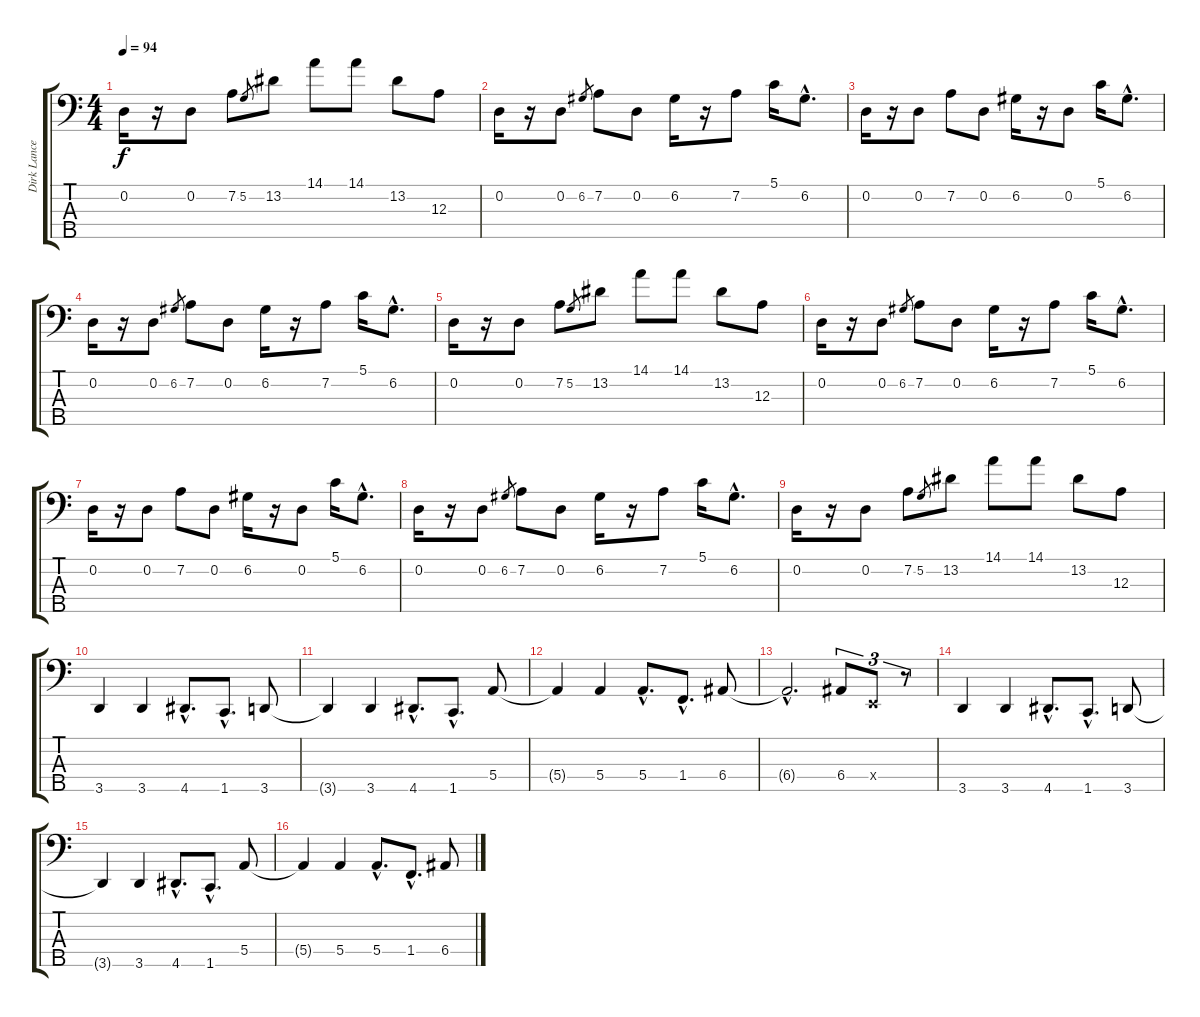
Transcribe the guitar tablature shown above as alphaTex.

\track ("Dirk Lance" "Dirk Lance") {instrument electricbassfinger}
\staff {score tabs}
\tuning (G2 D2 A1 E1 B0) {hide}
\ts (4 4)
\tempo 94
\clef f4
\ks c
0.2.16{dy f} r.16 0.2.8 7.2.8 5.2.8{gr} 13.2.8 14.1.8 14.1.8 13.2.8 12.3.8 |
0.2.16 r.16 0.2.8 6.2.8{gr} 7.2.8 0.2.8 6.2.16 r.16 7.2.8 5.1.16 6.2{hac}.8{d} |
0.2.16 r.16 0.2.8 7.2.8 0.2.8 6.2.16 r.16 0.2.8 5.1.16 6.2{hac}.8{d} |
0.2.16 r.16 0.2.8 6.2.8{gr} 7.2.8 0.2.8 6.2.16 r.16 7.2.8 5.1.16 6.2{hac}.8{d} |
0.2.16 r.16 0.2.8 7.2.8 5.2.8{gr} 13.2.8 14.1.8 14.1.8 13.2.8 12.3.8 |
0.2.16 r.16 0.2.8 6.2.8{gr} 7.2.8 0.2.8 6.2.16 r.16 7.2.8 5.1.16 6.2{hac}.8{d} |
0.2.16 r.16 0.2.8 7.2.8 0.2.8 6.2.16 r.16 0.2.8 5.1.16 6.2{hac}.8{d} |
0.2.16 r.16 0.2.8 6.2.8{gr} 7.2.8 0.2.8 6.2.16 r.16 7.2.8 5.1.16 6.2{hac}.8{d} |
0.2.16 r.16 0.2.8 7.2.8 5.2.8{gr} 13.2.8 14.1.8 14.1.8 13.2.8 12.3.8 |
3.5.4 3.5.4 4.5{hac}.8{d} 1.5{hac}.8{d} 3.5.8 |
3.5{t}.4 3.5.4 4.5{hac}.8{d} 1.5{hac}.8{d} 5.4.8 |
5.4{t}.4 5.4.4 5.4{hac}.8{d} 1.4{hac}.8{d} 6.4.8 |
6.4{hac t}.2{d} 6.4.8{tu (3 2) instrument slapbass1} 0.4{x}.8{tu (3 2)} r.8{tu (3 2)} |
3.5.4{instrument electricbassfinger} 3.5.4 4.5{hac}.8{d} 1.5{hac}.8{d} 3.5.8 |
3.5{t}.4 3.5.4 4.5{hac}.8{d} 1.5{hac}.8{d} 5.4.8 |
5.4{t}.4 5.4.4 5.4{hac}.8{d} 1.4{hac}.8{d} 6.4.8
